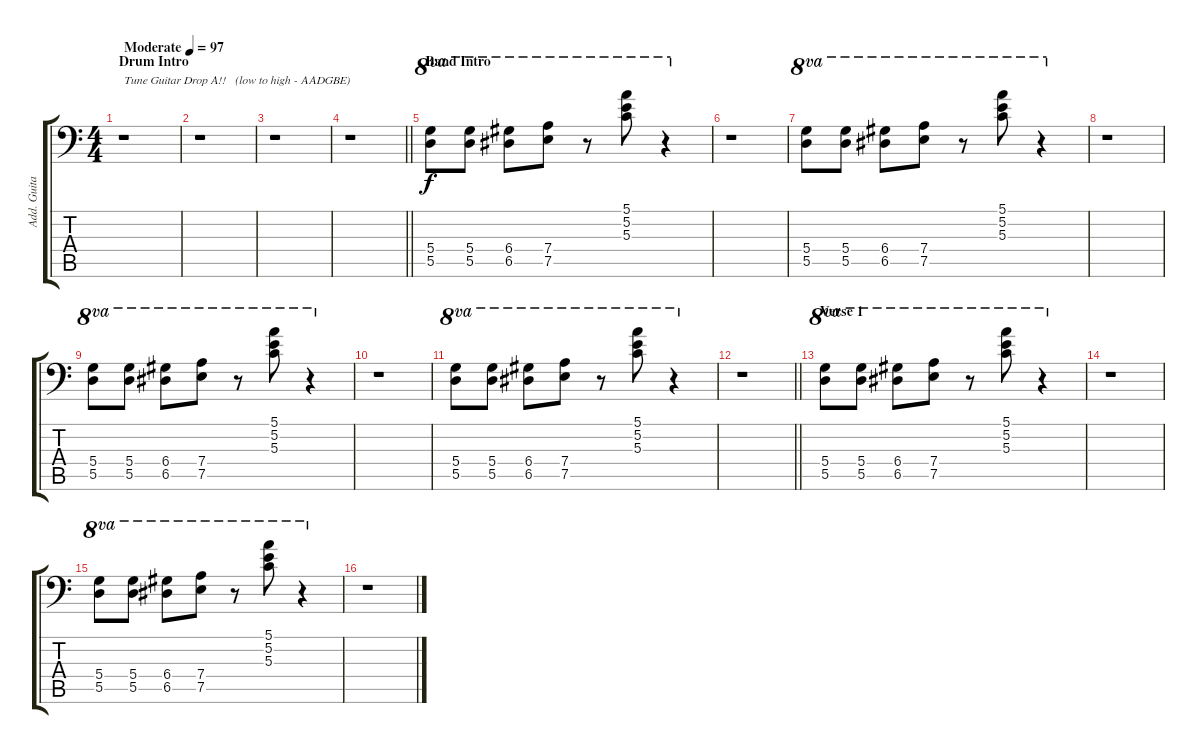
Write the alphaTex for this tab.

\track ("Add. Guitar - Josh Homme" "Add. Guita") {instrument distortionguitar}
\staff {score tabs}
\tuning (E4 B3 G3 D3 A2 A1) {hide}
\ts (4 4)
\section ("" "Drum Intro")
\tempo (97 "Moderate")
\clef f4
\ks c
r.1{txt "Tune Guitar Drop A!!   (low to high - AADGBE)" dy f instrument distortionguitar} |
r.1 |
r.1 |
\barLineRight lightlight
r.1 |
\section ("" "Band Intro")
(5.4 5.5).8{ot 8va} (5.4 5.5).8{ot 8va} (6.4 6.5).8{ot 8va} (7.4 7.5).8{ot 8va} r.8{ot 8va} (5.1 5.2 5.3).8{ot 8va} r.4{ot 8va} |
r.1 |
(5.4 5.5).8{ot 8va} (5.4 5.5).8{ot 8va} (6.4 6.5).8{ot 8va} (7.4 7.5).8{ot 8va} r.8{ot 8va} (5.1 5.2 5.3).8{ot 8va} r.4{ot 8va} |
r.1 |
(5.4 5.5).8{ot 8va} (5.4 5.5).8{ot 8va} (6.4 6.5).8{ot 8va} (7.4 7.5).8{ot 8va} r.8{ot 8va} (5.1 5.2 5.3).8{ot 8va} r.4{ot 8va} |
r.1 |
(5.4 5.5).8{ot 8va} (5.4 5.5).8{ot 8va} (6.4 6.5).8{ot 8va} (7.4 7.5).8{ot 8va} r.8{ot 8va} (5.1 5.2 5.3).8{ot 8va} r.4{ot 8va} |
\barLineRight lightlight
r.1 |
\section ("" "Verse 1")
(5.4 5.5).8{ot 8va} (5.4 5.5).8{ot 8va} (6.4 6.5).8{ot 8va} (7.4 7.5).8{ot 8va} r.8{ot 8va} (5.1 5.2 5.3).8{ot 8va} r.4{ot 8va} |
r.1 |
(5.4 5.5).8{ot 8va} (5.4 5.5).8{ot 8va} (6.4 6.5).8{ot 8va} (7.4 7.5).8{ot 8va} r.8{ot 8va} (5.1 5.2 5.3).8{ot 8va} r.4{ot 8va} |
r.1
